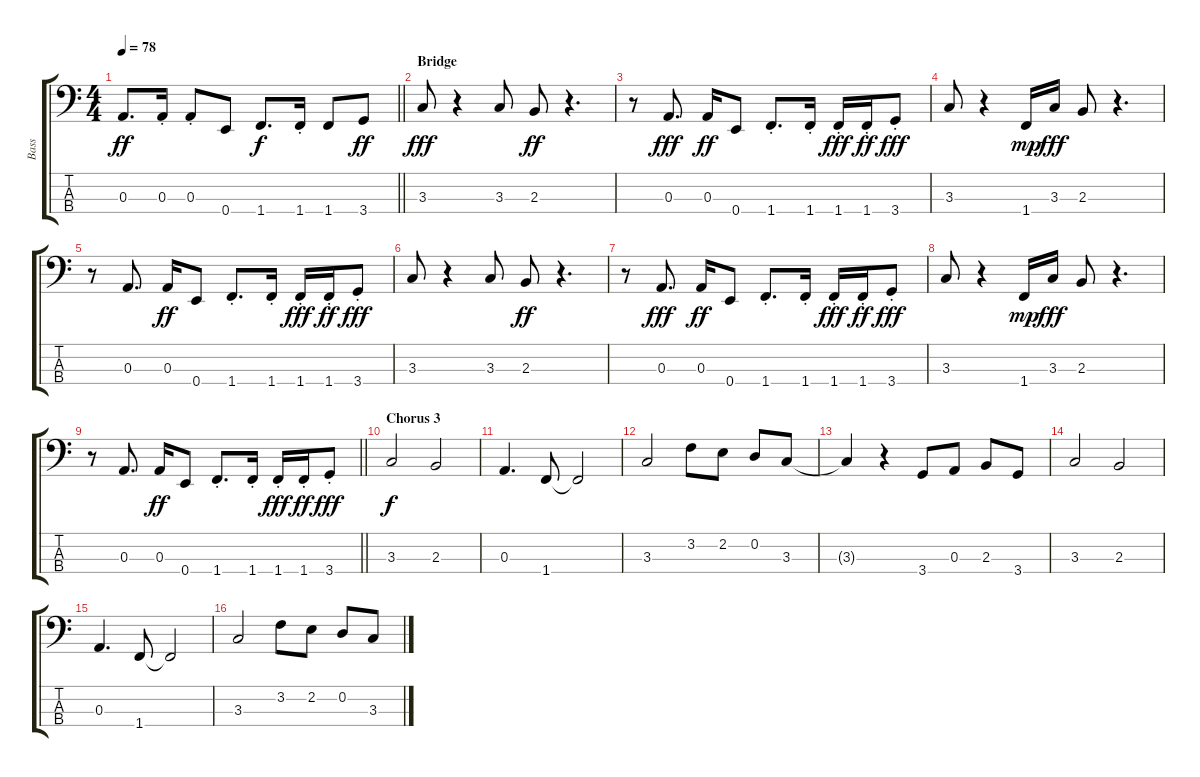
\track ("Bass" "Bass") {instrument electricbassfinger}
\staff {score tabs}
\tuning (G2 D2 A1 E1) {hide}
\ts (4 4)
\tempo 78
\clef f4
\barLineRight lightlight
\ks c
0.3.8{d dy ff} 0.3{st}.16 0.3{st}.8 0.4.8 1.4.8{d dy f} 1.4{st}.16 1.4.8 3.4.8{dy ff} |
\section ("" "Bridge")
3.3.8{dy fff} r.4 3.3.8 2.3.8{dy ff} r.4{d} |
r.8 0.3.8{d dy fff} 0.3.16{dy ff} 0.4.8 1.4{st}.8{d} 1.4{st}.16 1.4{st}.16{dy fff} 1.4{st}.16{dy ff} 3.4{st}.8{dy fff} |
3.3.8 r.4 1.4.16{dy mp} 3.3.16{dy fff} 2.3.8 r.4{d} |
r.8 0.3.8{d} 0.3.16{dy ff} 0.4.8 1.4{st}.8{d} 1.4{st}.16 1.4{st}.16{dy fff} 1.4{st}.16{dy ff} 3.4{st}.8{dy fff} |
3.3.8 r.4 3.3.8 2.3.8{dy ff} r.4{d} |
r.8 0.3.8{d dy fff} 0.3.16{dy ff} 0.4.8 1.4{st}.8{d} 1.4{st}.16 1.4{st}.16{dy fff} 1.4{st}.16{dy ff} 3.4{st}.8{dy fff} |
3.3.8 r.4 1.4.16{dy mp} 3.3.16{dy fff} 2.3.8 r.4{d} |
\barLineRight lightlight
r.8 0.3.8{d} 0.3.16{dy ff} 0.4.8 1.4{st}.8{d} 1.4{st}.16 1.4{st}.16{dy fff} 1.4{st}.16{dy ff} 3.4{st}.8{dy fff} |
\section ("" "Chorus 3")
3.3.2{dy f} 2.3.2 |
0.3.4{d} 1.4.8 1.4{t}.2 |
3.3.2 3.2.8 2.2.8 0.2.8 3.3.8 |
3.3{t}.4 r.4 3.4.8 0.3.8 2.3.8 3.4.8 |
3.3.2 2.3.2 |
0.3.4{d} 1.4.8 1.4{t}.2 |
3.3.2 3.2.8 2.2.8 0.2.8 3.3.8
